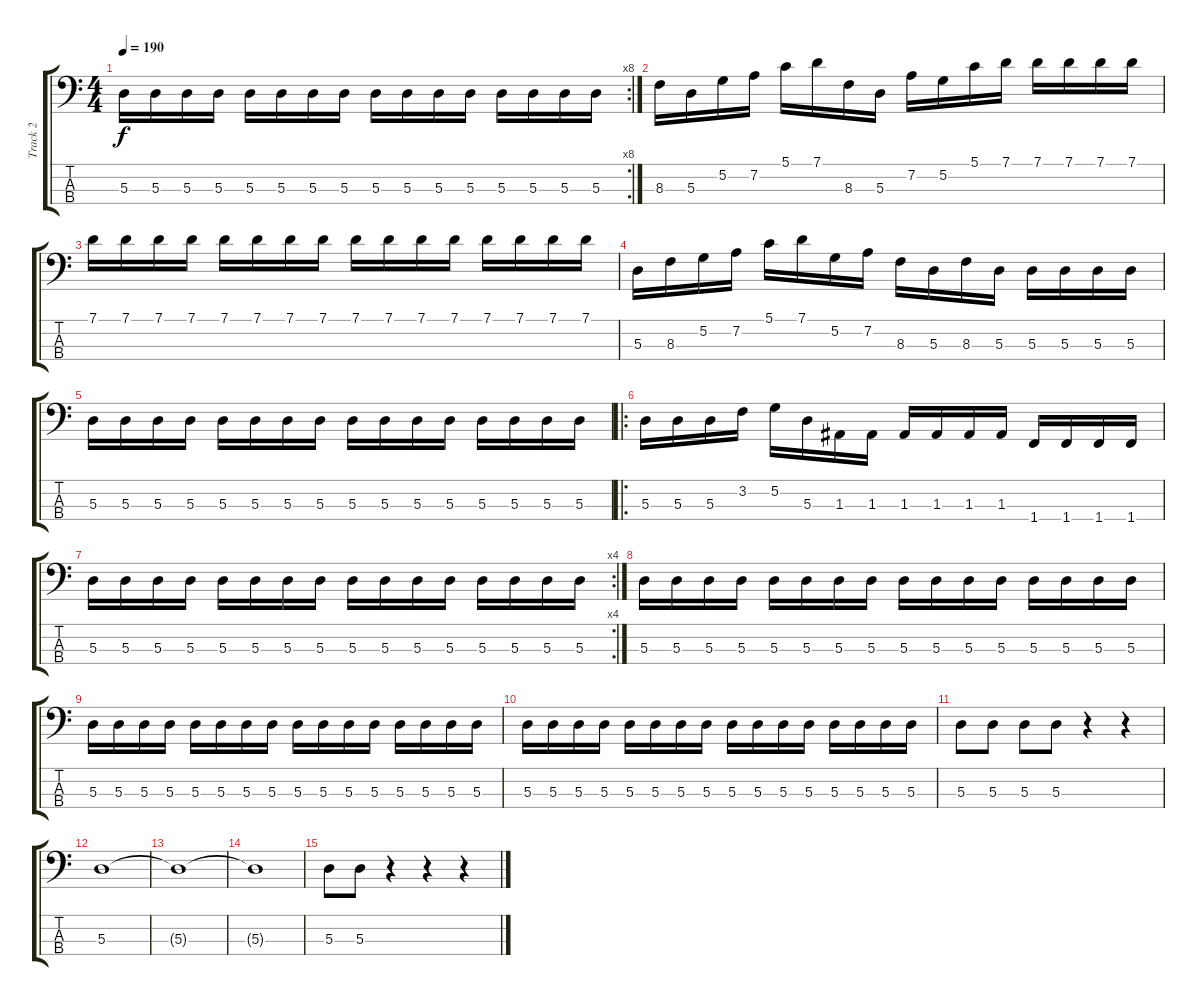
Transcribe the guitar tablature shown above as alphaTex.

\track ("Track 2" "Track 2") {instrument electricbasspick}
\staff {score tabs}
\tuning (G2 D2 A1 E1) {hide}
\rc 8
\ts (4 4)
\tempo 190
\clef f4
\ks c
5.3.16{dy f} 5.3.16 5.3.16 5.3.16 5.3.16 5.3.16 5.3.16 5.3.16 5.3.16 5.3.16 5.3.16 5.3.16 5.3.16 5.3.16 5.3.16 5.3.16 |
8.3.16 5.3.16 5.2.16 7.2.16 5.1.16 7.1.16 8.3.16 5.3.16 7.2.16 5.2.16 5.1.16 7.1.16 7.1.16 7.1.16 7.1.16 7.1.16 |
7.1.16 7.1.16 7.1.16 7.1.16 7.1.16 7.1.16 7.1.16 7.1.16 7.1.16 7.1.16 7.1.16 7.1.16 7.1.16 7.1.16 7.1.16 7.1.16 |
5.3.16 8.3.16 5.2.16 7.2.16 5.1.16 7.1.16 5.2.16 7.2.16 8.3.16 5.3.16 8.3.16 5.3.16 5.3.16 5.3.16 5.3.16 5.3.16 |
5.3.16 5.3.16 5.3.16 5.3.16 5.3.16 5.3.16 5.3.16 5.3.16 5.3.16 5.3.16 5.3.16 5.3.16 5.3.16 5.3.16 5.3.16 5.3.16 |
\ro
5.3.16 5.3.16 5.3.16 3.2.16 5.2.16 5.3.16 1.3.16 1.3.16 1.3.16 1.3.16 1.3.16 1.3.16 1.4.16 1.4.16 1.4.16 1.4.16 |
\rc 4
5.3.16 5.3.16 5.3.16 5.3.16 5.3.16 5.3.16 5.3.16 5.3.16 5.3.16 5.3.16 5.3.16 5.3.16 5.3.16 5.3.16 5.3.16 5.3.16 |
5.3.16 5.3.16 5.3.16 5.3.16 5.3.16 5.3.16 5.3.16 5.3.16 5.3.16 5.3.16 5.3.16 5.3.16 5.3.16 5.3.16 5.3.16 5.3.16 |
5.3.16 5.3.16 5.3.16 5.3.16 5.3.16 5.3.16 5.3.16 5.3.16 5.3.16 5.3.16 5.3.16 5.3.16 5.3.16 5.3.16 5.3.16 5.3.16 |
5.3.16 5.3.16 5.3.16 5.3.16 5.3.16 5.3.16 5.3.16 5.3.16 5.3.16 5.3.16 5.3.16 5.3.16 5.3.16 5.3.16 5.3.16 5.3.16 |
5.3.8 5.3.8 5.3.8 5.3.8 r.4 r.4 |
5.3.1 |
5.3{t}.1 |
5.3{t}.1 |
5.3.8 5.3.8 r.4 r.4 r.4
